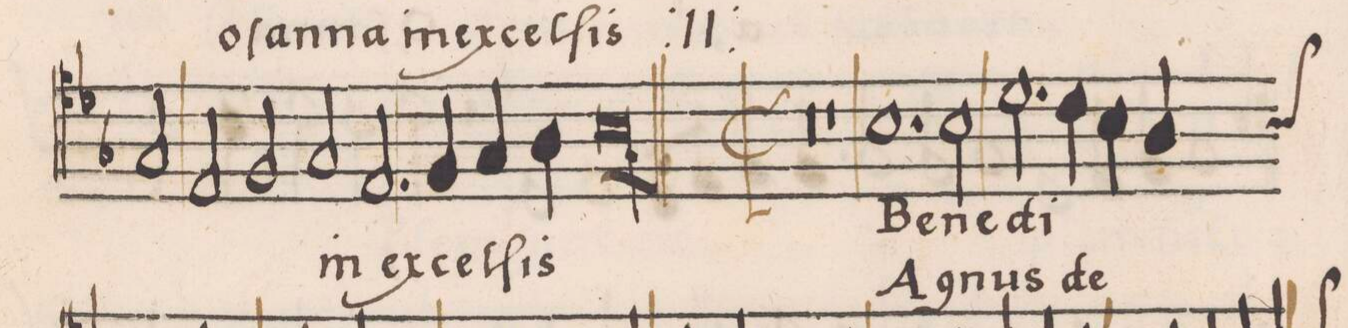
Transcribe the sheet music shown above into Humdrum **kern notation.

**kern	**text	**text
*I"BASSVS	*	*
*clefC5	*	*
*k[b-]	*	*
*met(C|)	*	*
*M2/1	*	*
2E-X/	.	.
2C/	-ſis	.
*	*Xij	*
2D/	.	.
=86-	=86-	=86-
2Eny/	in	.
2.C/	ex-	.
4D/	-cel-	.
4E/	.	.
4F\	-ſis	.
=87-	=87-	=87-
0Gl;<	.	.
=88||	=88||	=88||
0r	.	.
=89-	=89-	=89-
1r	.	.
1.G	Be-	A-
=90-	=90-	=90-
2G\	-ne-	-gnus
2.B-\	-di-	.
4A\	.	de-
=91-	=91-	=91-
4G\	.	.
4F/	.	.
*clefC4	*	*
*custos:G	*	*
*-	*-	*-
